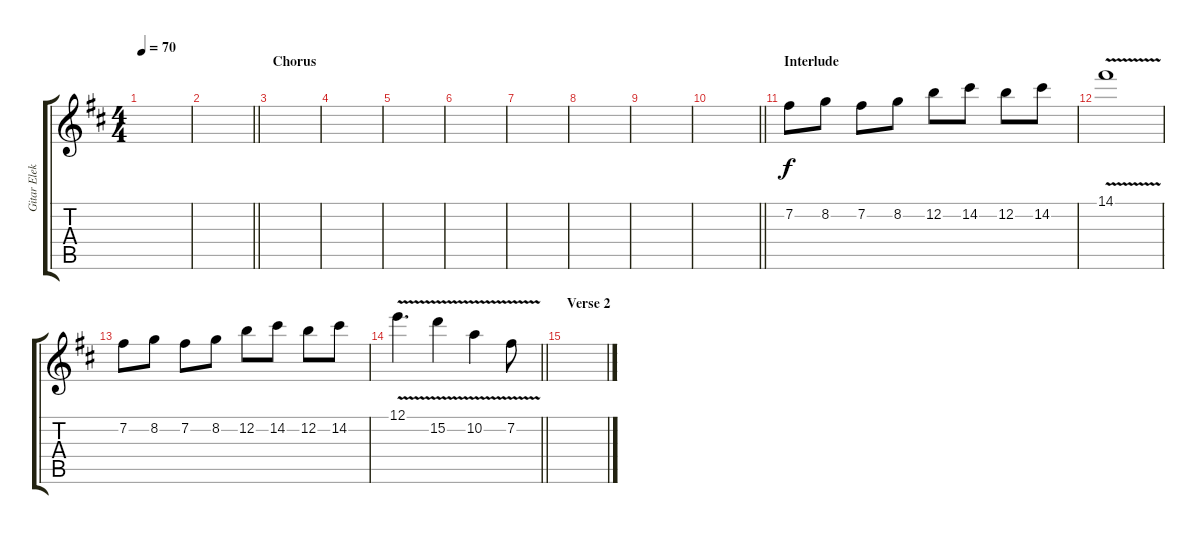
\track ("Gitar Elektrik" "Gitar Elek") {instrument overdrivenguitar}
\staff {score tabs}
\tuning (E4 B3 G3 D3 A2 E2) {hide}
\ts (4 4)
\tempo 70
\clef g2
\ks d
|
\barLineRight lightlight
|
\section ("" "Chorus")
|
|
|
|
|
|
|
\barLineRight lightlight
|
\section ("" "Interlude")
7.2.8 8.2.8 7.2.8 8.2.8 12.2.8 14.2.8 12.2.8 14.2.8 |
14.1{v}.1 |
7.2.8 8.2.8 7.2.8 8.2.8 12.2.8 14.2.8 12.2.8 14.2.8 |
\barLineRight lightlight
12.1{v}.4{d} 15.2{v}.4 10.2{v}.4 7.2{v}.8 |
\section ("" "Verse 2")
